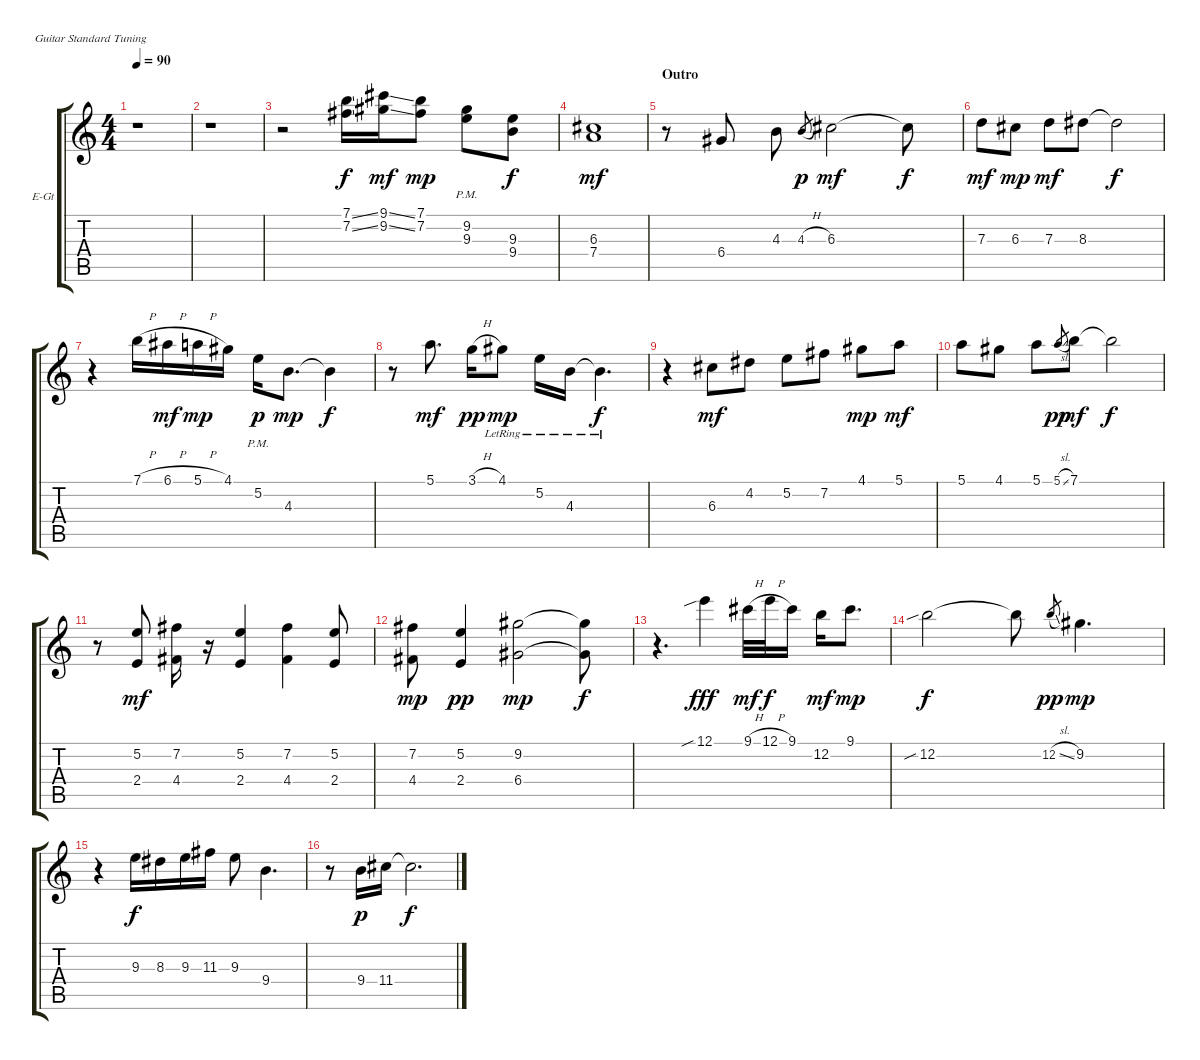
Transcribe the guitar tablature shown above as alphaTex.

\bracketExtendMode groupsimilarinstruments
\firstSystemTrackNameOrientation horizontal
\otherSystemsTrackNameOrientation horizontal
\track ("Electric Guitar" "E-Gt") {instrument electricguitarjazz}
\staff {score tabs}
\tuning (E4 B3 G3 D3 A2 E2)
\ts (4 4)
\tempo 90
\clef g2
\ks c
r.1{dy f} |
r.1 |
r.2 (7.1{ss} 7.2{ss}).16 (9.1{ss} 9.2{ss}).16{dy mf} (7.1 7.2).8{dy mp} (9.2{pm} 9.3{pm}).8 (9.3 9.4).8{dy f} |
(6.3 7.4).1{dy mf} |
\section ("" "Outro")
r.8 6.4.8 4.3.8 4.3{h}.8{gr dy p} 6.3.2{dy mf} 6.3{t}.8{dy f} |
7.3.8{dy mf} 6.3.8{dy mp} 7.3.8{dy mf} 8.3.8 8.3{t}.2{dy f} |
r.4 7.1{h}.16 6.1{h}.16{dy mf} 5.1{h}.16{dy mp} 4.1.16 5.2{pm}.16{dy p} 4.3.8{d dy mp} 4.3{t}.4{dy f} |
r.8 5.1.8{d dy mf} 3.1{h}.16{dy pp} 4.1{lr}.8{dy mp} 5.2{lr}.16 4.3{lr}.16 4.3{lr t}.4{d dy f} |
r.4 6.3.8{dy mf} 4.2.8 5.2.8 7.2.8 4.1.8{dy mp} 5.1.8{dy mf} |
5.1.8 4.1.8 5.1.8 5.1{sl}.8{gr dy pp} 7.1.8{dy mf} 7.1{t}.2{dy f} |
r.8 (5.2 2.4).8{dy mf} (7.2 4.4).16 r.16 (5.2 2.4).4 (7.2 4.4).4 (5.2 2.4).8 |
(7.2 4.4).8{dy mp} (5.2 2.4).4{dy pp} (9.2 6.4).2{dy mp} (9.2{t} 6.4{t}).8{dy f} |
r.4{d} 12.1{sib}.4{dy fff} 9.1{h}.32{dy mf} 12.1{h}.32{dy f} 9.1.16 12.2.16{dy mf} 9.1.8{d dy mp} |
12.2{sib}.2{dy f} 12.2{t}.8 12.2{sl}.8{gr dy pp} 9.2.4{d dy mp} |
r.4 9.3.16{dy f} 8.3.16 9.3.16 11.3.16 9.3.8 9.4.4{d} |
r.8 9.4.16{dy p} 11.4.16 11.4{t}.2{d dy f}
